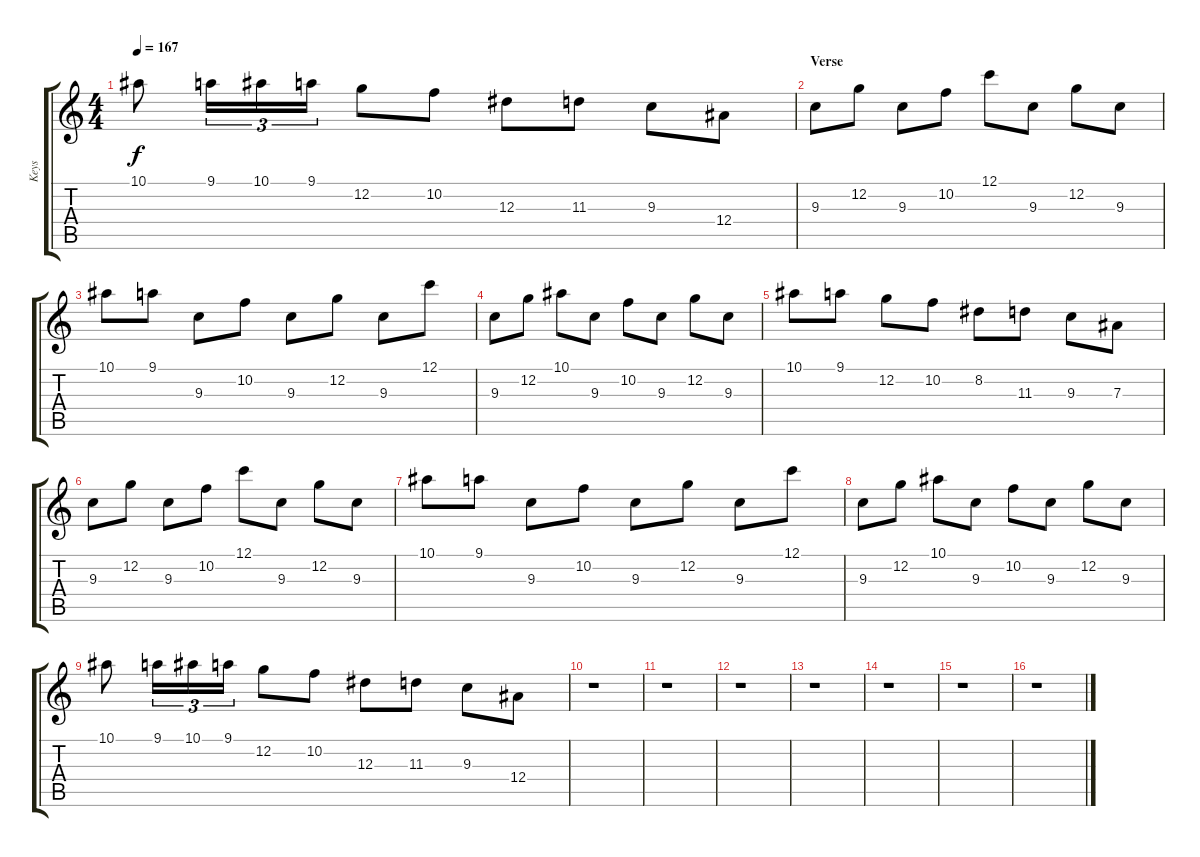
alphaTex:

\track ("Keys" "Keys") {instrument clavinet}
\staff {score tabs}
\tuning (C5 G4 Eb4 Bb3 F3 C3) {hide}
\ts (4 4)
\tempo 167
\clef g2
\ks c
10.1.8{dy f} 9.1.16{tu (3 2)} 10.1.16{tu (3 2)} 9.1.16{tu (3 2)} 12.2.8 10.2.8 12.3.8 11.3.8 9.3.8 12.4.8 |
\section ("" "Verse")
9.3.8 12.2.8 9.3.8 10.2.8 12.1.8 9.3.8 12.2.8 9.3.8 |
10.1.8 9.1.8 9.3.8 10.2.8 9.3.8 12.2.8 9.3.8 12.1.8 |
9.3.8 12.2.8 10.1.8 9.3.8 10.2.8 9.3.8 12.2.8 9.3.8 |
10.1.8 9.1.8 12.2.8 10.2.8 8.2.8 11.3.8 9.3.8 7.3.8 |
9.3.8 12.2.8 9.3.8 10.2.8 12.1.8 9.3.8 12.2.8 9.3.8 |
10.1.8 9.1.8 9.3.8 10.2.8 9.3.8 12.2.8 9.3.8 12.1.8 |
9.3.8 12.2.8 10.1.8 9.3.8 10.2.8 9.3.8 12.2.8 9.3.8 |
10.1.8 9.1.16{tu (3 2)} 10.1.16{tu (3 2)} 9.1.16{tu (3 2)} 12.2.8 10.2.8 12.3.8 11.3.8 9.3.8 12.4.8 |
r.1 |
r.1 |
r.1 |
r.1 |
r.1 |
r.1 |
r.1
